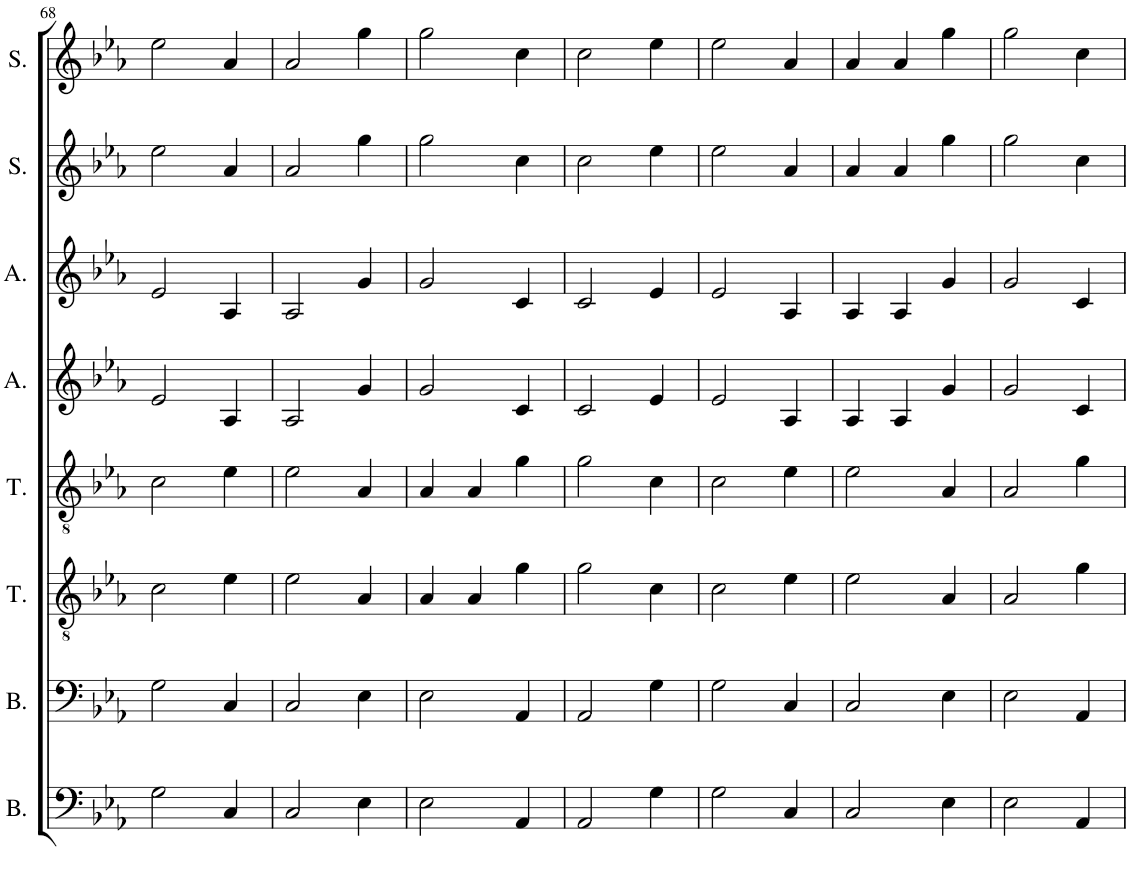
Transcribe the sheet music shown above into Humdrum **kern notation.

**kern	**kern	**kern	**kern	**kern	**kern	**kern	**kern
*part8	*part7	*part6	*part5	*part4	*part3	*part2	*part1
*staff8	*staff7	*staff6	*staff5	*staff4	*staff3	*staff2	*staff1
*I"Basse 2	*I"Basse 1	*I"Ténor 2	*I"Ténor 1	*I"Alto 2	*I"Alto 1	*I"Soprano 2	*I"Soprano 1
*I'B.	*I'B.	*I'T.	*I'T.	*I'A.	*I'A.	*I'S.	*I'S.
!!LO:PB:g=z
*clefF4	*clefF4	*clefGv2	*clefGv2	*clefG2	*clefG2	*clefG2	*clefG2
*k[b-e-a-]	*k[b-e-a-]	*k[b-e-a-]	*k[b-e-a-]	*k[b-e-a-]	*k[b-e-a-]	*k[b-e-a-]	*k[b-e-a-]
*M3/4	*M3/4	*M3/4	*M3/4	*M3/4	*M3/4	*M3/4	*M3/4
=68	=68	=68	=68	=68	=68	=68	=68
2G\	2G\	2c\	2c\	2e-/	2e-/	2ee-\	2ee-\
4C/	4C/	4e-\	4e-\	4A-/	4A-/	4a-/	4a-/
=69	=69	=69	=69	=69	=69	=69	=69
2C/	2C/	2e-\	2e-\	2A-/	2A-/	2a-/	2a-/
4E-\	4E-\	4A-/	4A-/	4g/	4g/	4gg\	4gg\
=70	=70	=70	=70	=70	=70	=70	=70
2E-\	2E-\	4A-/	4A-/	2g/	2g/	2gg\	2gg\
.	.	4A-/	4A-/	.	.	.	.
4AA-/	4AA-/	4g\	4g\	4c/	4c/	4cc\	4cc\
=71	=71	=71	=71	=71	=71	=71	=71
2AA-/	2AA-/	2g\	2g\	2c/	2c/	2cc\	2cc\
4G\	4G\	4c\	4c\	4e-/	4e-/	4ee-\	4ee-\
=72	=72	=72	=72	=72	=72	=72	=72
2G\	2G\	2c\	2c\	2e-/	2e-/	2ee-\	2ee-\
4C/	4C/	4e-\	4e-\	4A-/	4A-/	4a-/	4a-/
=73	=73	=73	=73	=73	=73	=73	=73
2C/	2C/	2e-\	2e-\	4A-/	4A-/	4a-/	4a-/
.	.	.	.	4A-/	4A-/	4a-/	4a-/
4E-\	4E-\	4A-/	4A-/	4g/	4g/	4gg\	4gg\
=74	=74	=74	=74	=74	=74	=74	=74
2E-\	2E-\	2A-/	2A-/	2g/	2g/	2gg\	2gg\
4AA-/	4AA-/	4g\	4g\	4c/	4c/	4cc\	4cc\
=	=	=	=	=	=	=	=
*-	*-	*-	*-	*-	*-	*-	*-
